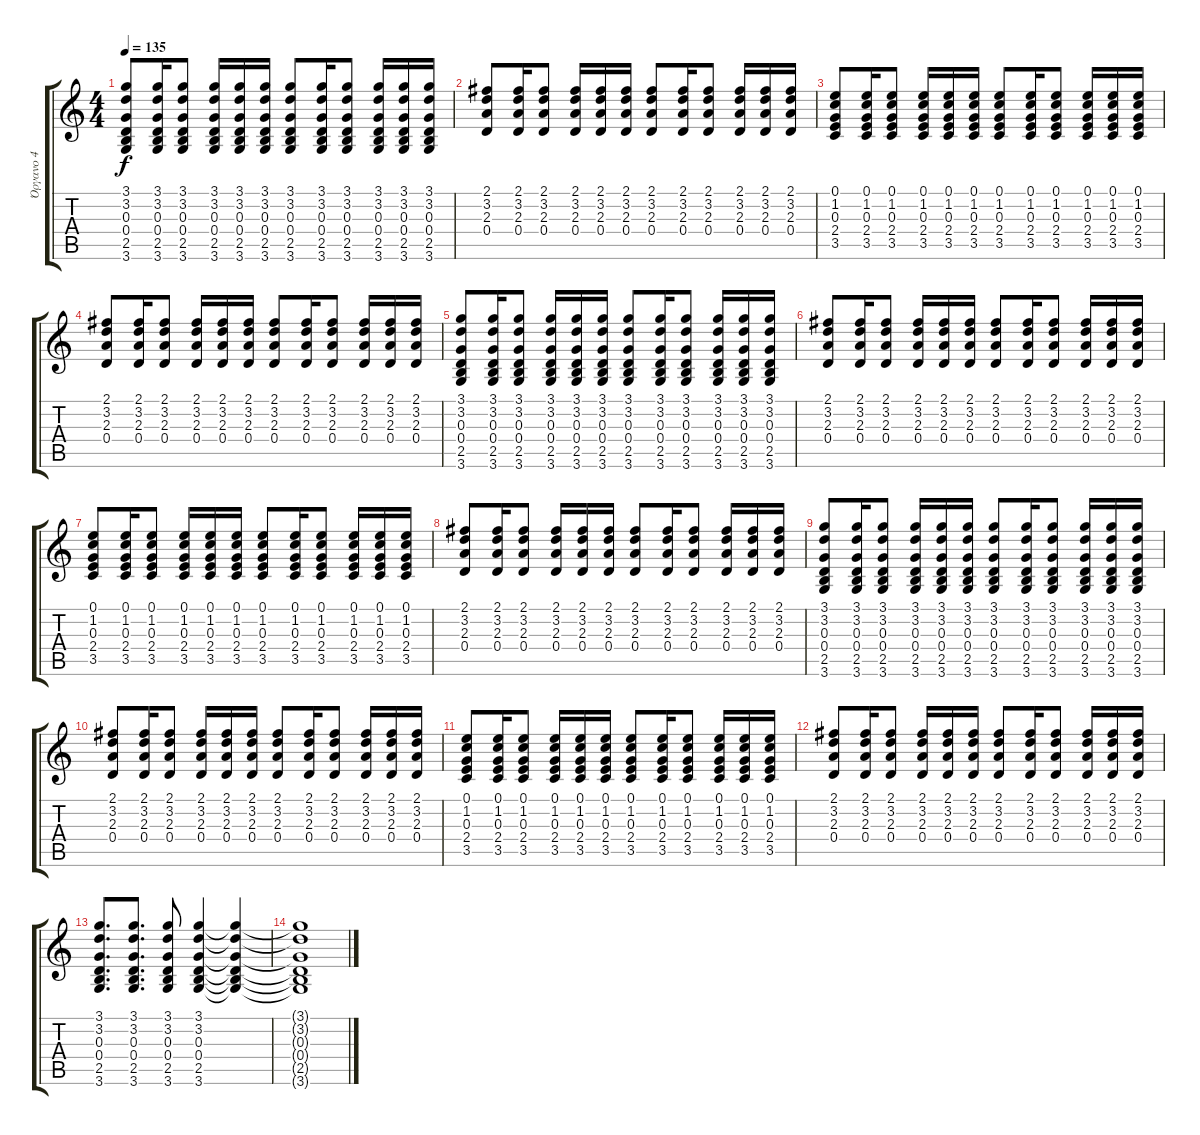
\track ("Όργανο 4" "Όργανο 4") {instrument acousticguitarsteel}
\staff {score tabs}
\tuning (E4 B3 G3 D3 A2 E2) {hide}
\ts (4 4)
\tempo 135
\clef g2
\ks c
(3.1 3.2 0.3 0.4 2.5 3.6).8{dy f} (3.1 3.2 0.3 0.4 2.5 3.6).16 (3.1 3.2 0.3 0.4 2.5 3.6).8 (3.1 3.2 0.3 0.4 2.5 3.6).16 (3.1 3.2 0.3 0.4 2.5 3.6).16 (3.1 3.2 0.3 0.4 2.5 3.6).16 (3.1 3.2 0.3 0.4 2.5 3.6).8 (3.1 3.2 0.3 0.4 2.5 3.6).16 (3.1 3.2 0.3 0.4 2.5 3.6).8 (3.1 3.2 0.3 0.4 2.5 3.6).16 (3.1 3.2 0.3 0.4 2.5 3.6).16 (3.1 3.2 0.3 0.4 2.5 3.6).16 |
(2.1 3.2 2.3 0.4).8 (2.1 3.2 2.3 0.4).16 (2.1 3.2 2.3 0.4).8 (2.1 3.2 2.3 0.4).16 (2.1 3.2 2.3 0.4).16 (2.1 3.2 2.3 0.4).16 (2.1 3.2 2.3 0.4).8 (2.1 3.2 2.3 0.4).16 (2.1 3.2 2.3 0.4).8 (2.1 3.2 2.3 0.4).16 (2.1 3.2 2.3 0.4).16 (2.1 3.2 2.3 0.4).16 |
(0.1 1.2 0.3 2.4 3.5).8 (0.1 1.2 0.3 2.4 3.5).16 (0.1 1.2 0.3 2.4 3.5).8 (0.1 1.2 0.3 2.4 3.5).16 (0.1 1.2 0.3 2.4 3.5).16 (0.1 1.2 0.3 2.4 3.5).16 (0.1 1.2 0.3 2.4 3.5).8 (0.1 1.2 0.3 2.4 3.5).16 (0.1 1.2 0.3 2.4 3.5).8 (0.1 1.2 0.3 2.4 3.5).16 (0.1 1.2 0.3 2.4 3.5).16 (0.1 1.2 0.3 2.4 3.5).16 |
(2.1 3.2 2.3 0.4).8 (2.1 3.2 2.3 0.4).16 (2.1 3.2 2.3 0.4).8 (2.1 3.2 2.3 0.4).16 (2.1 3.2 2.3 0.4).16 (2.1 3.2 2.3 0.4).16 (2.1 3.2 2.3 0.4).8 (2.1 3.2 2.3 0.4).16 (2.1 3.2 2.3 0.4).8 (2.1 3.2 2.3 0.4).16 (2.1 3.2 2.3 0.4).16 (2.1 3.2 2.3 0.4).16 |
(3.1 3.2 0.3 0.4 2.5 3.6).8 (3.1 3.2 0.3 0.4 2.5 3.6).16 (3.1 3.2 0.3 0.4 2.5 3.6).8 (3.1 3.2 0.3 0.4 2.5 3.6).16 (3.1 3.2 0.3 0.4 2.5 3.6).16 (3.1 3.2 0.3 0.4 2.5 3.6).16 (3.1 3.2 0.3 0.4 2.5 3.6).8 (3.1 3.2 0.3 0.4 2.5 3.6).16 (3.1 3.2 0.3 0.4 2.5 3.6).8 (3.1 3.2 0.3 0.4 2.5 3.6).16 (3.1 3.2 0.3 0.4 2.5 3.6).16 (3.1 3.2 0.3 0.4 2.5 3.6).16 |
(2.1 3.2 2.3 0.4).8 (2.1 3.2 2.3 0.4).16 (2.1 3.2 2.3 0.4).8 (2.1 3.2 2.3 0.4).16 (2.1 3.2 2.3 0.4).16 (2.1 3.2 2.3 0.4).16 (2.1 3.2 2.3 0.4).8 (2.1 3.2 2.3 0.4).16 (2.1 3.2 2.3 0.4).8 (2.1 3.2 2.3 0.4).16 (2.1 3.2 2.3 0.4).16 (2.1 3.2 2.3 0.4).16 |
(0.1 1.2 0.3 2.4 3.5).8 (0.1 1.2 0.3 2.4 3.5).16 (0.1 1.2 0.3 2.4 3.5).8 (0.1 1.2 0.3 2.4 3.5).16 (0.1 1.2 0.3 2.4 3.5).16 (0.1 1.2 0.3 2.4 3.5).16 (0.1 1.2 0.3 2.4 3.5).8 (0.1 1.2 0.3 2.4 3.5).16 (0.1 1.2 0.3 2.4 3.5).8 (0.1 1.2 0.3 2.4 3.5).16 (0.1 1.2 0.3 2.4 3.5).16 (0.1 1.2 0.3 2.4 3.5).16 |
(2.1 3.2 2.3 0.4).8 (2.1 3.2 2.3 0.4).16 (2.1 3.2 2.3 0.4).8 (2.1 3.2 2.3 0.4).16 (2.1 3.2 2.3 0.4).16 (2.1 3.2 2.3 0.4).16 (2.1 3.2 2.3 0.4).8 (2.1 3.2 2.3 0.4).16 (2.1 3.2 2.3 0.4).8 (2.1 3.2 2.3 0.4).16 (2.1 3.2 2.3 0.4).16 (2.1 3.2 2.3 0.4).16 |
(3.1 3.2 0.3 0.4 2.5 3.6).8 (3.1 3.2 0.3 0.4 2.5 3.6).16 (3.1 3.2 0.3 0.4 2.5 3.6).8 (3.1 3.2 0.3 0.4 2.5 3.6).16 (3.1 3.2 0.3 0.4 2.5 3.6).16 (3.1 3.2 0.3 0.4 2.5 3.6).16 (3.1 3.2 0.3 0.4 2.5 3.6).8 (3.1 3.2 0.3 0.4 2.5 3.6).16 (3.1 3.2 0.3 0.4 2.5 3.6).8 (3.1 3.2 0.3 0.4 2.5 3.6).16 (3.1 3.2 0.3 0.4 2.5 3.6).16 (3.1 3.2 0.3 0.4 2.5 3.6).16 |
(2.1 3.2 2.3 0.4).8 (2.1 3.2 2.3 0.4).16 (2.1 3.2 2.3 0.4).8 (2.1 3.2 2.3 0.4).16 (2.1 3.2 2.3 0.4).16 (2.1 3.2 2.3 0.4).16 (2.1 3.2 2.3 0.4).8 (2.1 3.2 2.3 0.4).16 (2.1 3.2 2.3 0.4).8 (2.1 3.2 2.3 0.4).16 (2.1 3.2 2.3 0.4).16 (2.1 3.2 2.3 0.4).16 |
(0.1 1.2 0.3 2.4 3.5).8 (0.1 1.2 0.3 2.4 3.5).16 (0.1 1.2 0.3 2.4 3.5).8 (0.1 1.2 0.3 2.4 3.5).16 (0.1 1.2 0.3 2.4 3.5).16 (0.1 1.2 0.3 2.4 3.5).16 (0.1 1.2 0.3 2.4 3.5).8 (0.1 1.2 0.3 2.4 3.5).16 (0.1 1.2 0.3 2.4 3.5).8 (0.1 1.2 0.3 2.4 3.5).16 (0.1 1.2 0.3 2.4 3.5).16 (0.1 1.2 0.3 2.4 3.5).16 |
(2.1 3.2 2.3 0.4).8 (2.1 3.2 2.3 0.4).16 (2.1 3.2 2.3 0.4).8 (2.1 3.2 2.3 0.4).16 (2.1 3.2 2.3 0.4).16 (2.1 3.2 2.3 0.4).16 (2.1 3.2 2.3 0.4).8 (2.1 3.2 2.3 0.4).16 (2.1 3.2 2.3 0.4).8 (2.1 3.2 2.3 0.4).16 (2.1 3.2 2.3 0.4).16 (2.1 3.2 2.3 0.4).16 |
(3.1 3.2 0.3 0.4 2.5 3.6).8{d} (3.1 3.2 0.3 0.4 2.5 3.6).8{d} (3.1 3.2 0.3 0.4 2.5 3.6).8 (3.1 3.2 0.3 0.4 2.5 3.6).4 (3.1{t} 3.2{t} 0.3{t} 0.4{t} 2.5{t} 3.6{t}).4 |
(3.1{t} 3.2{t} 0.3{t} 0.4{t} 2.5{t} 3.6{t}).1
